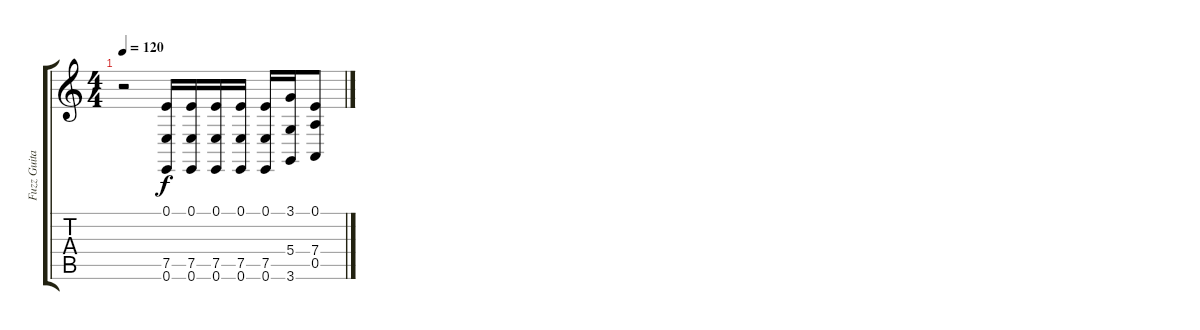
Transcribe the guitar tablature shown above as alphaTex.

\track ("Fuzz Guitar" "Fuzz Guita") {instrument lead2sawtooth}
\staff {score tabs}
\tuning (E4 B3 G3 D3 A2 E2) {hide}
\ts (4 4)
\tempo 120
\clef g2
\ks c
r.2{dy f} (0.1 7.5 0.6).16 (0.1 7.5 0.6).16 (0.1 7.5 0.6).16 (0.1 7.5 0.6).16 (0.1 7.5 0.6).16 (3.1 5.4 3.6).16 (0.1 7.4 0.5).8
